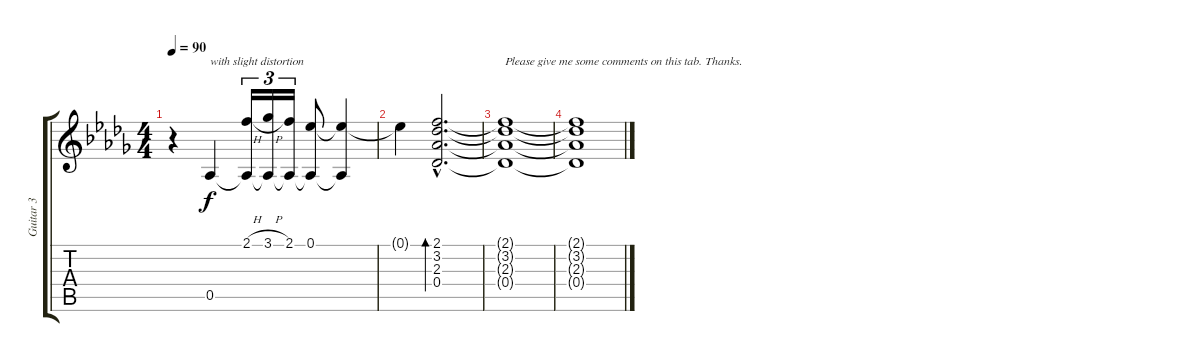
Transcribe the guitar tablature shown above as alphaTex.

\track ("Guitar 3" "Guitar 3") {instrument electricguitarjazz}
\staff {score tabs}
\tuning (Eb4 Bb3 Gb3 Db3 Ab2 Eb2) {hide}
\ts (4 4)
\tempo 90
\clef g2
\ks db
r.4{dy f} 0.5.4{txt "with slight distortion" volume 7} (2.1{h} 0.5{t}).16{tu (3 2)} (3.1{h} 0.5{t}).16{tu (3 2)} (2.1 0.5{t}).16{tu (3 2)} (0.1 0.5{t}).8 (0.1{t} 0.5{t}).4 |
0.1{t}.4 (2.1{hac} 3.2{hac} 2.3{hac} 0.4{hac}).2{d bd 60 volume 5} |
(2.1{t} 3.2{t} 2.3{t} 0.4{t}).1{txt "Please give me some comments on this tab. Thanks."} |
(2.1{t} 3.2{t} 2.3{t} 0.4{t}).1
